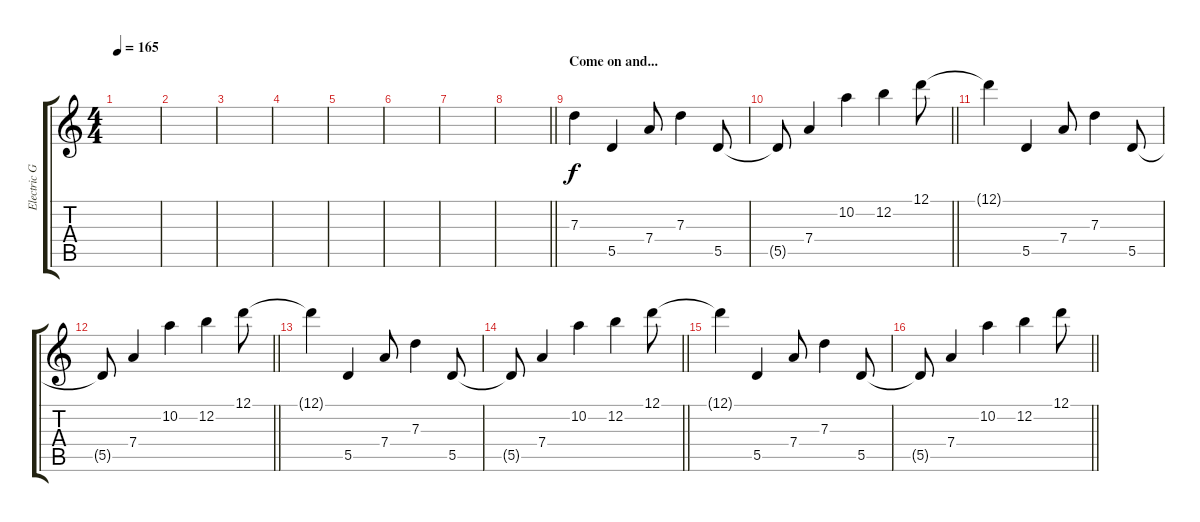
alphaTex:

\track ("Electric Guitar" "Electric G") {instrument overdrivenguitar}
\staff {score tabs}
\tuning (D4 B3 G3 D3 A2 D2) {hide}
\ts (4 4)
\tempo 165
\clef g2
\ks c
|
|
|
|
|
|
|
\barLineRight lightlight
|
\section ("" "Come on and...")
7.3.4 5.5.4 7.4.8 7.3.4 5.5.8 |
\barLineRight lightlight
5.5{t}.8 7.4.4 10.2.4 12.2.4 12.1.8 |
12.1{t}.4 5.5.4 7.4.8 7.3.4 5.5.8 |
\barLineRight lightlight
5.5{t}.8 7.4.4 10.2.4 12.2.4 12.1.8 |
12.1{t}.4 5.5.4 7.4.8 7.3.4 5.5.8 |
\barLineRight lightlight
5.5{t}.8 7.4.4 10.2.4 12.2.4 12.1.8 |
12.1{t}.4 5.5.4 7.4.8 7.3.4 5.5.8 |
\barLineRight lightlight
5.5{t}.8 7.4.4 10.2.4 12.2.4 12.1.8
